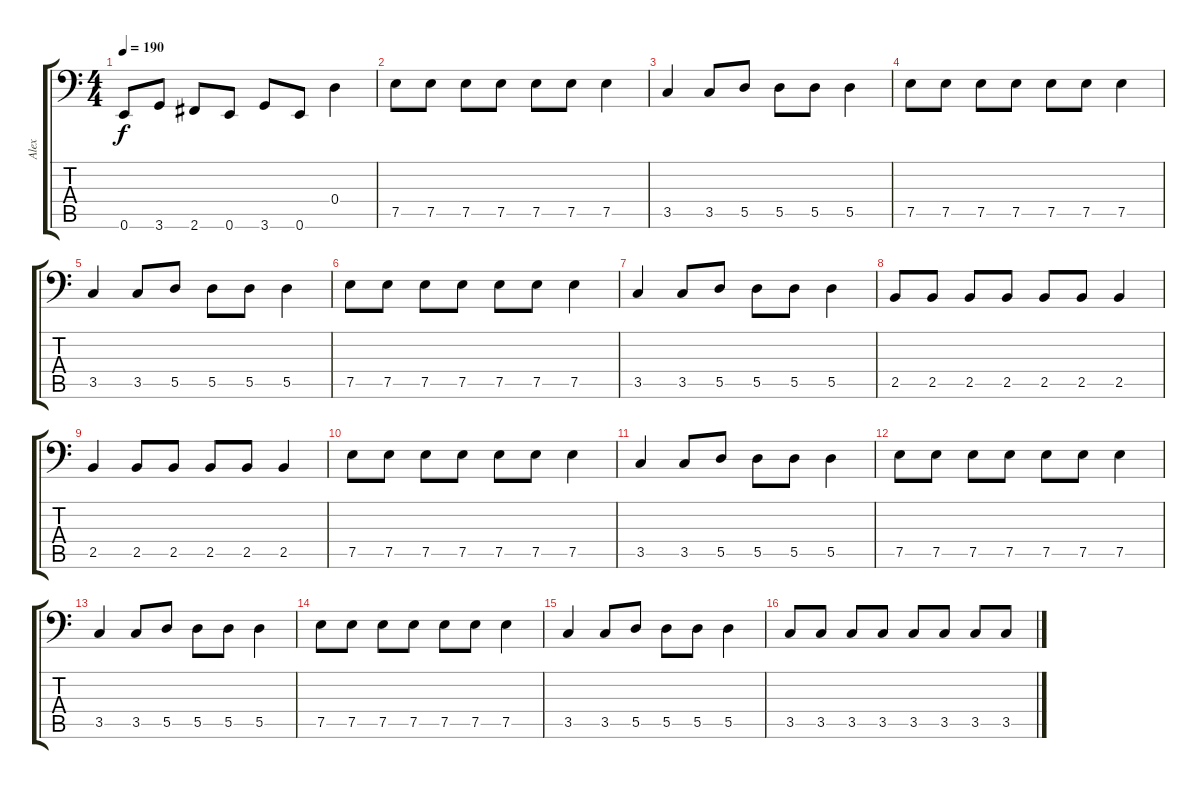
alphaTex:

\track ("Alex" "Alex") {instrument slapbass2}
\staff {score tabs}
\tuning (E3 B2 G2 D2 A1 E1) {hide}
\ts (4 4)
\tempo 190
\clef f4
\ks c
0.6.8{dy f} 3.6.8 2.6.8 0.6.8 3.6.8 0.6.8 0.4.4 |
7.5.8 7.5.8 7.5.8 7.5.8 7.5.8 7.5.8 7.5.4 |
3.5.4 3.5.8 5.5.8 5.5.8 5.5.8 5.5.4 |
7.5.8 7.5.8 7.5.8 7.5.8 7.5.8 7.5.8 7.5.4 |
3.5.4 3.5.8 5.5.8 5.5.8 5.5.8 5.5.4 |
7.5.8 7.5.8 7.5.8 7.5.8 7.5.8 7.5.8 7.5.4 |
3.5.4 3.5.8 5.5.8 5.5.8 5.5.8 5.5.4 |
2.5.8 2.5.8 2.5.8 2.5.8 2.5.8 2.5.8 2.5.4 |
2.5.4 2.5.8 2.5.8 2.5.8 2.5.8 2.5.4 |
7.5.8 7.5.8 7.5.8 7.5.8 7.5.8 7.5.8 7.5.4 |
3.5.4 3.5.8 5.5.8 5.5.8 5.5.8 5.5.4 |
7.5.8 7.5.8 7.5.8 7.5.8 7.5.8 7.5.8 7.5.4 |
3.5.4 3.5.8 5.5.8 5.5.8 5.5.8 5.5.4 |
7.5.8 7.5.8 7.5.8 7.5.8 7.5.8 7.5.8 7.5.4 |
3.5.4 3.5.8 5.5.8 5.5.8 5.5.8 5.5.4 |
3.5.8 3.5.8 3.5.8 3.5.8 3.5.8 3.5.8 3.5.8 3.5.8
